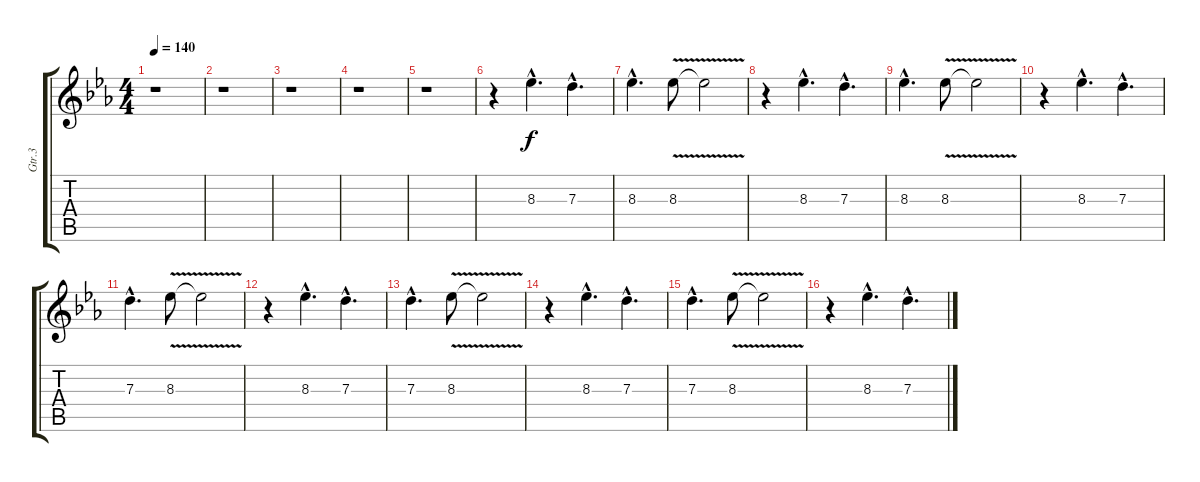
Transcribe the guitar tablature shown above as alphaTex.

\track ("Gtr.3" "Gtr.3") {instrument distortionguitar}
\staff {score tabs}
\tuning (E4 B3 G3 D3 A2 E2) {hide}
\ts (4 4)
\tempo 140
\clef g2
\ks eb
r.1{dy f} |
r.1 |
r.1 |
r.1 |
r.1 |
r.4 8.3{hac}.4{d} 7.3{hac}.4{d} |
8.3{hac}.4{d} 8.3{v}.8 8.3{t}.2 |
r.4 8.3{hac}.4{d} 7.3{hac}.4{d} |
8.3{hac}.4{d} 8.3{v}.8 8.3{t}.2 |
r.4 8.3{hac}.4{d} 7.3{hac}.4{d} |
7.3{hac}.4{d} 8.3{v}.8 8.3{t}.2 |
r.4 8.3{hac}.4{d} 7.3{hac}.4{d} |
7.3{hac}.4{d} 8.3{v}.8 8.3{t}.2 |
r.4 8.3{hac}.4{d} 7.3{hac}.4{d} |
7.3{hac}.4{d} 8.3{v}.8 8.3{t}.2 |
r.4 8.3{hac}.4{d} 7.3{hac}.4{d}
